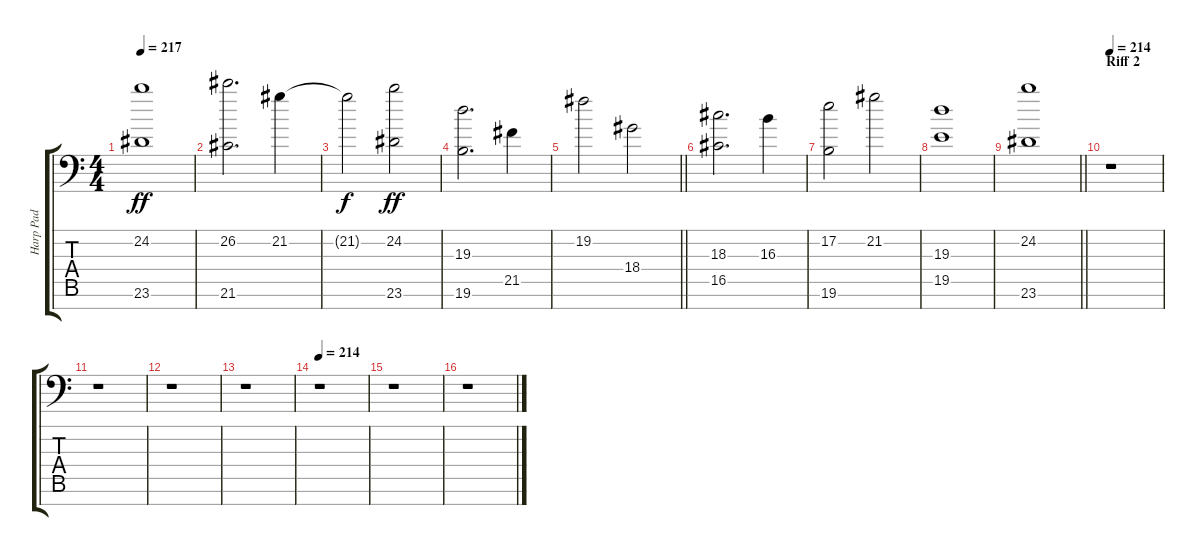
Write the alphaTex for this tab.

\track ("Harp Pad" "Harp Pad") {instrument pad5bowed}
\staff {score tabs}
\tuning (E6 B3 G3 D3 A2 E2 C-1) {hide}
\ts (4 4)
\tempo 217
\clef f4
\ks c
(24.2 23.6).1{dy ff} |
(26.2 21.6).2{d} 21.2.4 |
21.2{t}.2{dy f} (24.2 23.6).2{dy ff} |
(19.3 19.6).2{d} 21.5.4 |
\barLineRight lightlight
19.2.2 18.4.2 |
(18.3 16.5).2{d} 16.3.4 |
(17.2 19.6).2 21.2.2 |
(19.3 19.5).1 |
\barLineRight lightlight
(24.2 23.6).1 |
\section ("" "Riff 2")
\tempo 214
r.1 |
r.1 |
r.1 |
r.1 |
\tempo 214
r.1 |
r.1 |
r.1
